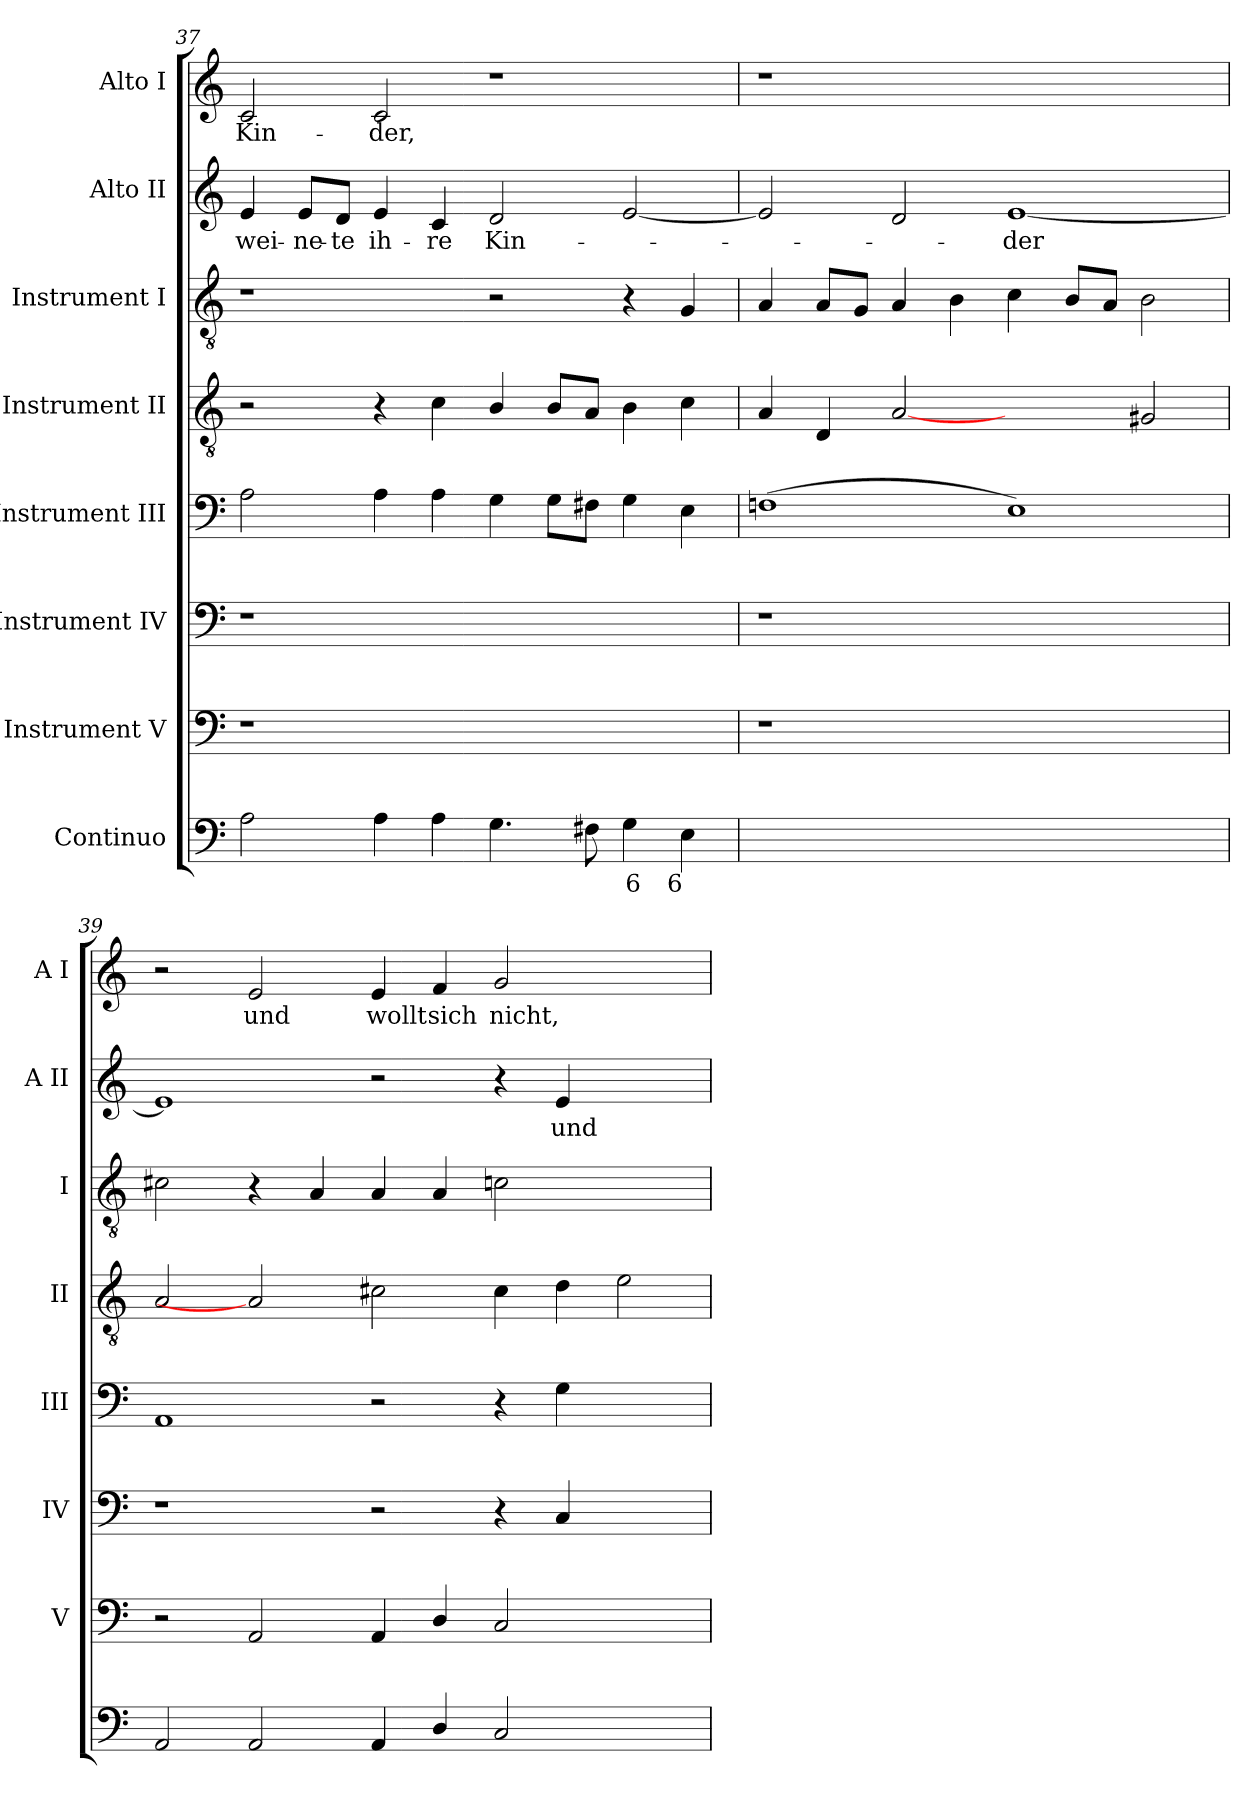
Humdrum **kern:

**kern	**text	**text	**kern	**kern	**kern	**kern	**kern	**kern	**text	**kern	**text
*part8	*part8	*part8	*part7	*part6	*part5	*part4	*part3	*part2	*part2	*part1	*part1
*staff8	*staff8	*staff8	*staff7	*staff6	*staff5	*staff4	*staff3	*staff2	*staff2	*staff1	*staff1
*I"Continuo	*	*	*I"Instrument V	*I"Instrument IV	*I"Instrument III	*I"Instrument II	*I"Instrument I	*I"Alto II	*	*I"Alto I	*
*	*	*	*I'V	*I'IV	*I'III	*I'II	*I'I	*I'A II	*	*I'A I	*
*clefF4	*	*	*clefF4	*clefF4	*clefF4	*clefGv2	*clefGv2	*clefG2	*	*clefG2	*
*k[]	*	*	*k[]	*k[]	*k[]	*k[]	*k[]	*k[]	*	*k[]	*
=37	=37	=37	=37	=37	=37	=37	=37	=37	=37	=37	=37
!	!	!	!	!	!	!	!	!	!LO:LY:b	!	!LO:LY:b
2A\	.	.	1r	1r	2A\	2r	1r	4e/	-wei-	2c/	Kin-
!	!	!	!	!	!	!	!	!	!LO:LY:b	!	!
.	.	.	.	.	.	.	.	8e/L	-ne-	.	.
!	!	!	!	!	!	!	!	!	!LO:LY:b	!	!
.	.	.	.	.	.	.	.	8d/J	-te	.	.
!	!	!	!	!	!	!	!	!	!LO:LY:b	!	!LO:LY:b
4A\	.	.	.	.	4A\	4r	.	4e/	ih-	2c/	-der,
!	!	!	!	!	!	!	!	!	!LO:LY:b	!	!
4A\	.	.	.	.	4A\	4c\	.	4c/	-re	.	.
!	!	!	!	!	!	!	!	!	!LO:LY:b	!	!
4.G\	.	.	1ryy	1ryy	4G\	4B/	2r	2d/	Kin-	1r	.
.	.	.	.	.	8G\L	8B/L	.	.	.	.	.
8F#X\	.	.	.	.	8F#X\J	8A/J	.	.	.	.	.
!	!LO:LY:b	!	!	!	!	!	!	!	!	!	!
4G\	6	.	.	.	4G\	4B\	4r	[2e/	.	.	.
!	!LO:LY:b	!	!	!	!	!	!	!	!	!	!
4E\	6	.	.	.	4E\	4c\	4G/	.	.	.	.
=38	=38	=38	=38	=38	=38	=38	=38	=38	=38	=38	=38
!	!LO:LY:b	!	!	!	!	!	!	!	!	!	!
[2F\yy	7	.	1r	1r	(>1Fn	4A/	4A/	2e/]	.	1r	.
.	.	.	.	.	.	4D/	8A/L	.	.	.	.
.	.	.	.	.	.	.	8G/J	.	.	.	.
!	!LO:LY:b	!	!	!	!	!	!	!	!	!	!
2F\yy]	6	.	.	.	.	[2A	4A/	2d/	.	.	.
.	.	.	.	.	.	.	4B\	.	.	.	.
!	!LO:LY:b	!LO:LY:b	!	!	!	!	!	!	!LO:LY:b	!	!
[2E\yy	6	4	1ryy	1ryy	1E)	2ryy	4c\	[1e	der	1ryy	.
.	.	.	.	.	.	.	8B/L	.	.	.	.
.	.	.	.	.	.	.	8A/J	.	.	.	.
!	!LO:LY:b	!	!	!	!	!	!	!	!	!	!
2E\yy]	5	.	.	.	.	2G#X/	2B\	.	.	.	.
!!LO:PB:g=z
=39	=39	=39	=39	=39	=39	=39	=39	=39	=39	=39	=39
2AA/	.	.	2r	1r	1AA	2A/	2c#X\	1e]	.	2r	.
!	!	!	!	!	!	!	!	!	!	!	!LO:LY:b
2AA/	.	.	2AA/	.	.	2A]	4r	.	.	2e/	und
.	.	.	.	.	.	.	4A/	.	.	.	.
!	!	!	!	!	!	!	!	!	!	!	!LO:LY:b
4AA/	.	.	4AA/	2r	2r	2c#X\	4A/	2r	.	4e/	wollt
!	!	!	!	!	!	!	!	!	!	!	!LO:LY:b
4D/	.	.	4D/	.	.	.	4A/	.	.	4f/	sich
!	!	!	!	!	!	!	!	!	!	!	!LO:LY:b
2C/	.	.	2C/	4r	4r	4c#\	2cn\	4r	.	2g/	nicht,
!	!	!	!	!	!	!	!	!	!LO:LY:b	!	!
.	.	.	.	4C/	4G\	4d\	.	4e/	und	.	.
2ryy	.	.	2ryy	2ryy	2ryy	2e\	2ryy	2ryy	.	2ryy	.
=	=	=	=	=	=	=	=	=	=	=	=
*-	*-	*-	*-	*-	*-	*-	*-	*-	*-	*-	*-
